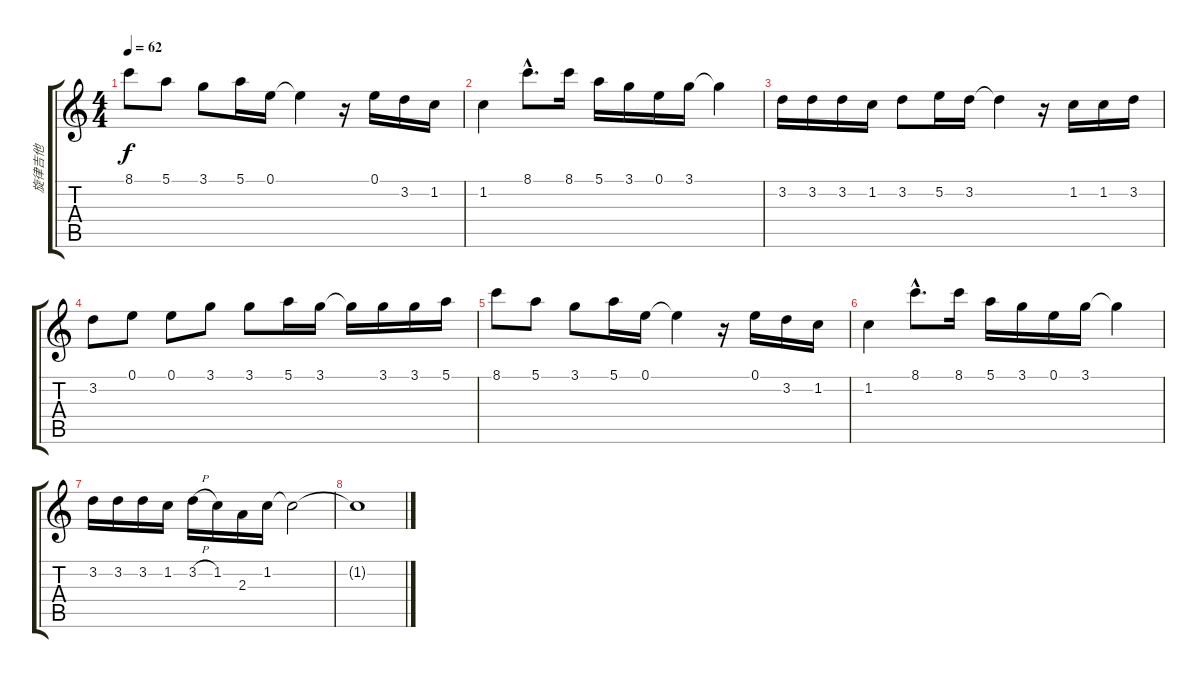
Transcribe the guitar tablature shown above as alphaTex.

\track ("旋律吉他" "旋律吉他") {instrument acousticguitarnylon}
\staff {score tabs}
\tuning (E4 B3 G3 D3 A2 E2) {hide}
\ts (4 4)
\tempo 62
\clef g2
\ks c
8.1.8{dy f} 5.1.8 3.1.8 5.1.16 0.1.16 0.1{t}.4 r.16 0.1.16 3.2.16 1.2.16 |
1.2.4 8.1{hac}.8{d} 8.1.16 5.1.16 3.1.16 0.1.16 3.1.16 3.1{t}.4 |
3.2.16 3.2.16 3.2.16 1.2.16 3.2.8 5.2.16 3.2.16 3.2{t}.4 r.16 1.2.16 1.2.16 3.2.16 |
3.2.8 0.1.8 0.1.8 3.1.8 3.1.8 5.1.16 3.1.16 3.1{t}.16 3.1.16 3.1.16 5.1.16 |
8.1.8 5.1.8 3.1.8 5.1.16 0.1.16 0.1{t}.4 r.16 0.1.16 3.2.16 1.2.16 |
1.2.4 8.1{hac}.8{d} 8.1.16 5.1.16 3.1.16 0.1.16 3.1.16 3.1{t}.4 |
3.2.16 3.2.16 3.2.16 1.2.16 3.2{h}.16 1.2.16 2.3.16 1.2.16 1.2{t}.2 |
1.2{t}.1
